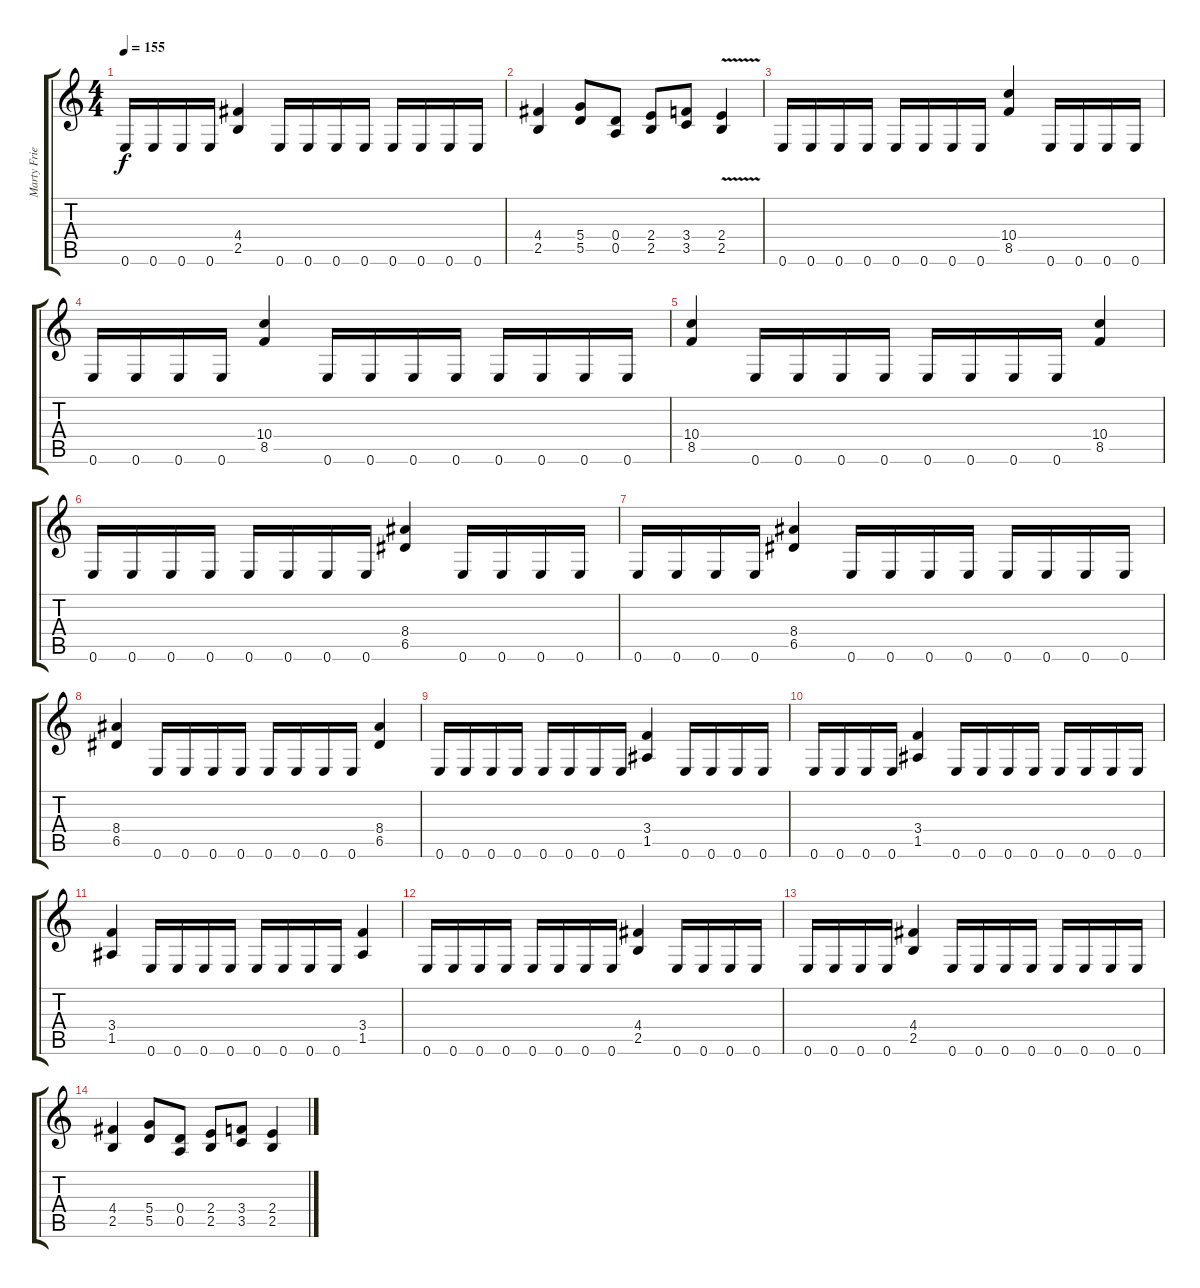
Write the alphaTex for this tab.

\track ("Marty Friedman" "Marty Frie") {instrument distortionguitar}
\staff {score tabs}
\tuning (E4 B3 G3 D3 A2 E2) {hide}
\ts (4 4)
\tempo 155
\clef g2
\ks c
0.6.16{dy f} 0.6.16 0.6.16 0.6.16 (4.4 2.5).4 0.6.16 0.6.16 0.6.16 0.6.16 0.6.16 0.6.16 0.6.16 0.6.16 |
(4.4 2.5).4 (5.4 5.5).8 (0.4 0.5).8 (2.4 2.5).8 (3.4 3.5).8 (2.4{v} 2.5).4 |
0.6.16 0.6.16 0.6.16 0.6.16 0.6.16 0.6.16 0.6.16 0.6.16 (10.4 8.5).4 0.6.16 0.6.16 0.6.16 0.6.16 |
0.6.16 0.6.16 0.6.16 0.6.16 (10.4 8.5).4 0.6.16 0.6.16 0.6.16 0.6.16 0.6.16 0.6.16 0.6.16 0.6.16 |
(10.4 8.5).4 0.6.16 0.6.16 0.6.16 0.6.16 0.6.16 0.6.16 0.6.16 0.6.16 (10.4 8.5).4 |
0.6.16 0.6.16 0.6.16 0.6.16 0.6.16 0.6.16 0.6.16 0.6.16 (8.4 6.5).4 0.6.16 0.6.16 0.6.16 0.6.16 |
0.6.16 0.6.16 0.6.16 0.6.16 (8.4 6.5).4 0.6.16 0.6.16 0.6.16 0.6.16 0.6.16 0.6.16 0.6.16 0.6.16 |
(8.4 6.5).4 0.6.16 0.6.16 0.6.16 0.6.16 0.6.16 0.6.16 0.6.16 0.6.16 (8.4 6.5).4 |
0.6.16 0.6.16 0.6.16 0.6.16 0.6.16 0.6.16 0.6.16 0.6.16 (3.4 1.5).4 0.6.16 0.6.16 0.6.16 0.6.16 |
0.6.16 0.6.16 0.6.16 0.6.16 (3.4 1.5).4 0.6.16 0.6.16 0.6.16 0.6.16 0.6.16 0.6.16 0.6.16 0.6.16 |
(3.4 1.5).4 0.6.16 0.6.16 0.6.16 0.6.16 0.6.16 0.6.16 0.6.16 0.6.16 (3.4 1.5).4 |
0.6.16 0.6.16 0.6.16 0.6.16 0.6.16 0.6.16 0.6.16 0.6.16 (4.4 2.5).4 0.6.16 0.6.16 0.6.16 0.6.16 |
0.6.16 0.6.16 0.6.16 0.6.16 (4.4 2.5).4 0.6.16 0.6.16 0.6.16 0.6.16 0.6.16 0.6.16 0.6.16 0.6.16 |
(4.4 2.5).4 (5.4 5.5).8 (0.4 0.5).8 (2.4 2.5).8 (3.4 3.5).8 (2.4 2.5).4
